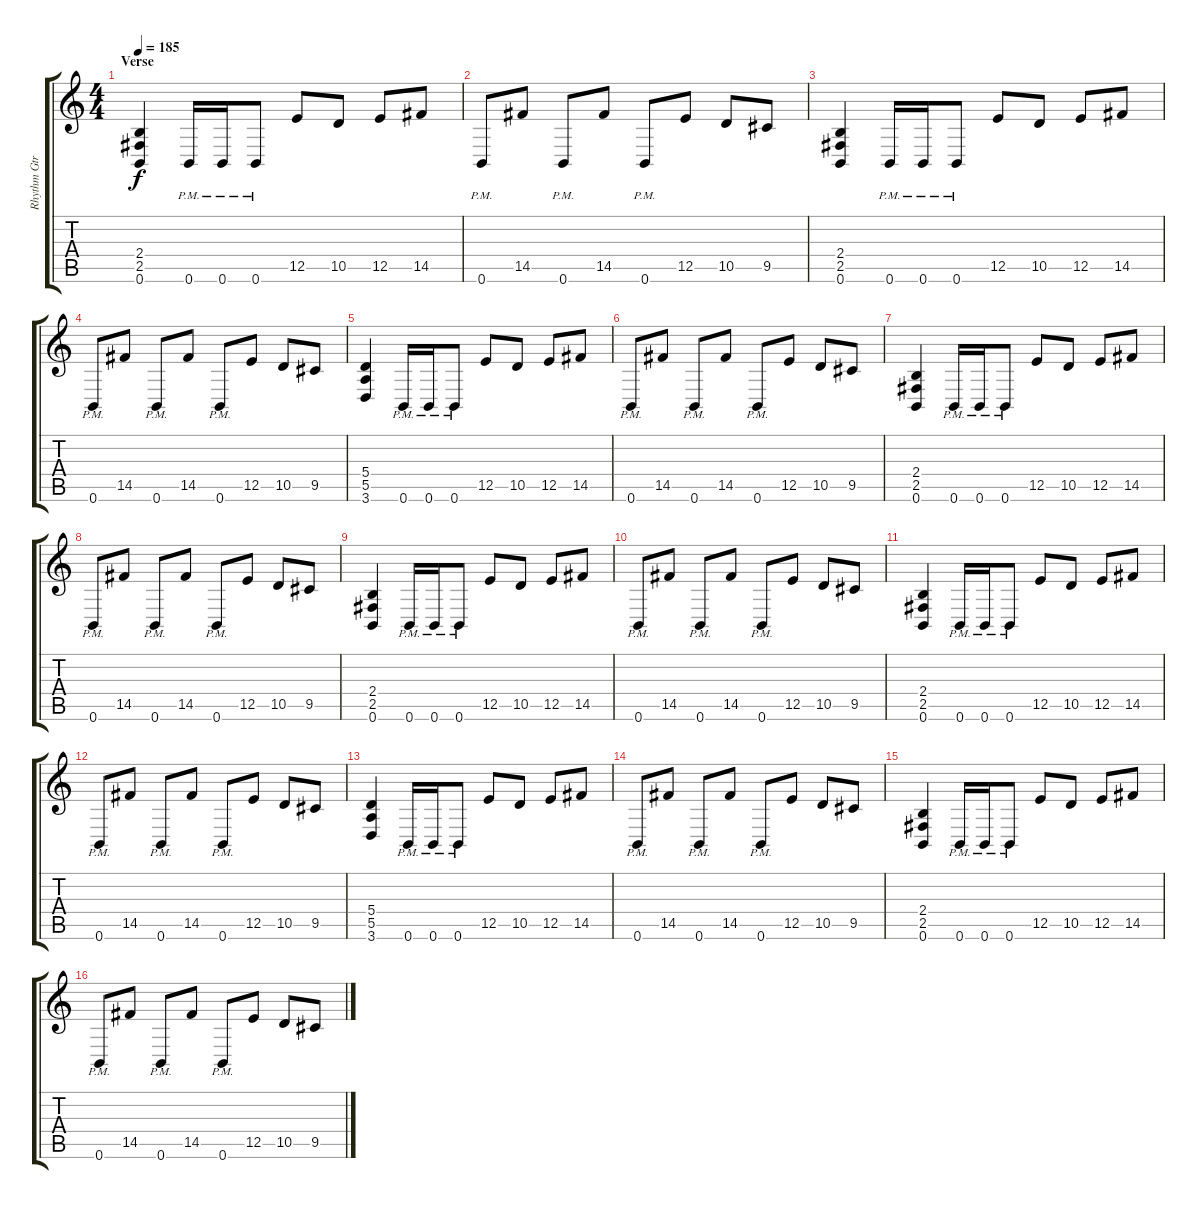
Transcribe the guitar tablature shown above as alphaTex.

\track ("Rhythm Gtr." "Rhythm Gtr") {instrument distortionguitar}
\staff {score tabs}
\tuning (B3 Gb3 D3 A2 E2 B1) {hide}
\ts (4 4)
\section ("" "Verse")
\tempo 185
\clef g2
\ks c
(2.4 2.5 0.6).4{dy f} 0.6{pm}.16 0.6{pm}.16 0.6{pm}.8 12.5.8 10.5.8 12.5.8 14.5.8 |
0.6{pm}.8 14.5.8 0.6{pm}.8 14.5.8 0.6{pm}.8 12.5.8 10.5.8 9.5.8 |
(2.4 2.5 0.6).4 0.6{pm}.16 0.6{pm}.16 0.6{pm}.8 12.5.8 10.5.8 12.5.8 14.5.8 |
0.6{pm}.8 14.5.8 0.6{pm}.8 14.5.8 0.6{pm}.8 12.5.8 10.5.8 9.5.8 |
(5.4 5.5 3.6).4 0.6{pm}.16 0.6{pm}.16 0.6{pm}.8 12.5.8 10.5.8 12.5.8 14.5.8 |
0.6{pm}.8 14.5.8 0.6{pm}.8 14.5.8 0.6{pm}.8 12.5.8 10.5.8 9.5.8 |
(2.4 2.5 0.6).4 0.6{pm}.16 0.6{pm}.16 0.6{pm}.8 12.5.8 10.5.8 12.5.8 14.5.8 |
0.6{pm}.8 14.5.8 0.6{pm}.8 14.5.8 0.6{pm}.8 12.5.8 10.5.8 9.5.8 |
(2.4 2.5 0.6).4 0.6{pm}.16 0.6{pm}.16 0.6{pm}.8 12.5.8 10.5.8 12.5.8 14.5.8 |
0.6{pm}.8 14.5.8 0.6{pm}.8 14.5.8 0.6{pm}.8 12.5.8 10.5.8 9.5.8 |
(2.4 2.5 0.6).4 0.6{pm}.16 0.6{pm}.16 0.6{pm}.8 12.5.8 10.5.8 12.5.8 14.5.8 |
0.6{pm}.8 14.5.8 0.6{pm}.8 14.5.8 0.6{pm}.8 12.5.8 10.5.8 9.5.8 |
(5.4 5.5 3.6).4 0.6{pm}.16 0.6{pm}.16 0.6{pm}.8 12.5.8 10.5.8 12.5.8 14.5.8 |
0.6{pm}.8 14.5.8 0.6{pm}.8 14.5.8 0.6{pm}.8 12.5.8 10.5.8 9.5.8 |
(2.4 2.5 0.6).4 0.6{pm}.16 0.6{pm}.16 0.6{pm}.8 12.5.8 10.5.8 12.5.8 14.5.8 |
0.6{pm}.8 14.5.8 0.6{pm}.8 14.5.8 0.6{pm}.8 12.5.8 10.5.8 9.5.8
